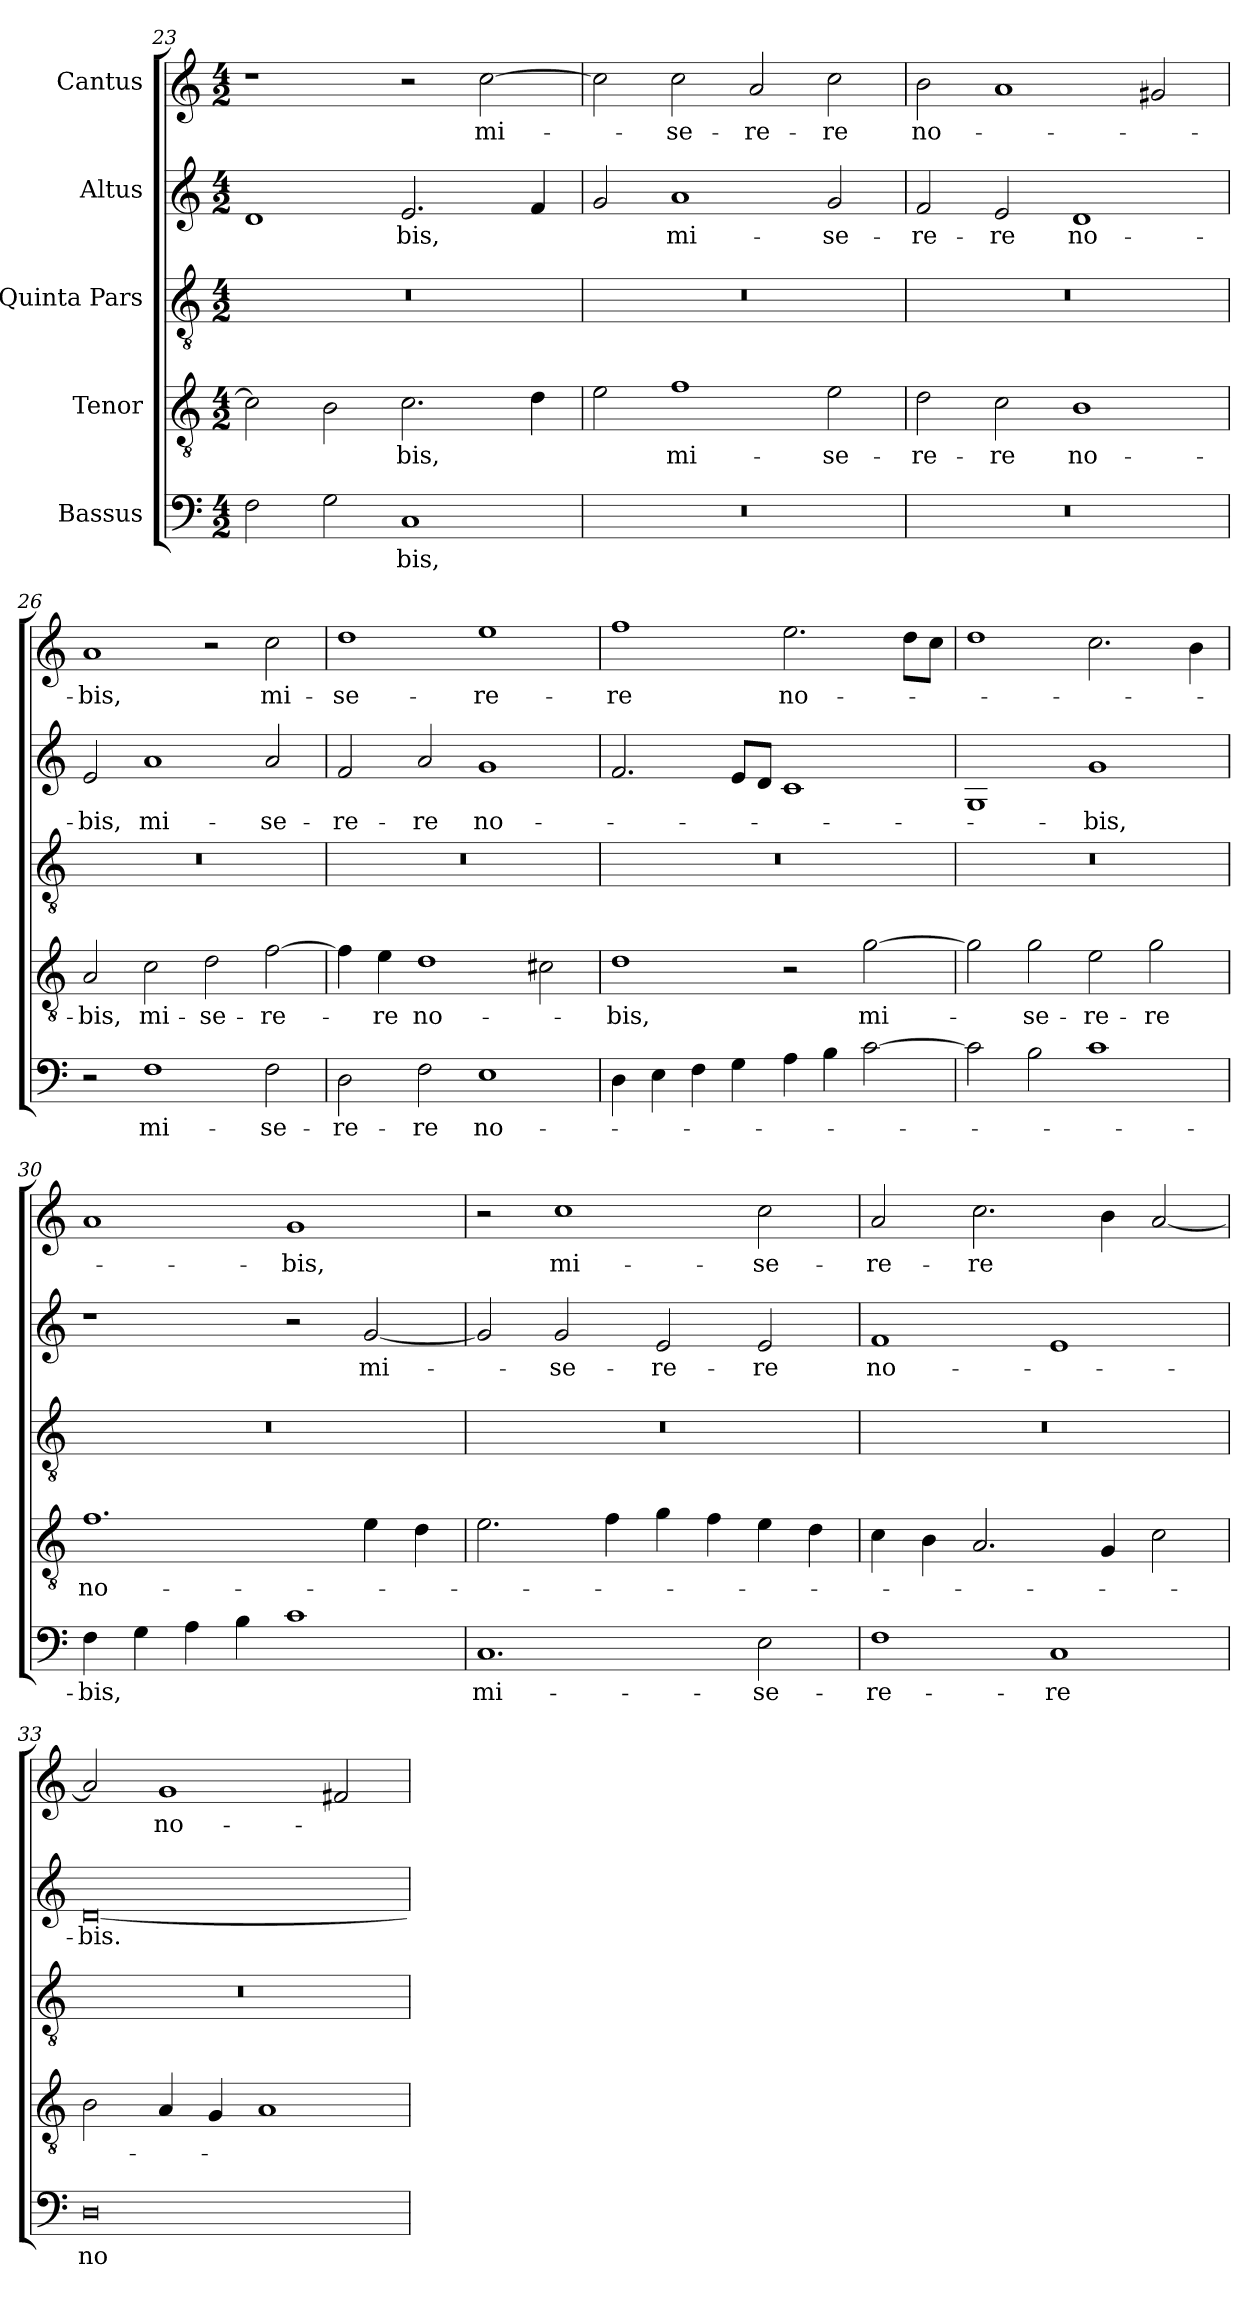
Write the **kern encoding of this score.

**kern	**text	**kern	**text	**kern	**kern	**text	**kern	**text
*part5	*part5	*part4	*part4	*part3	*part2	*part2	*part1	*part1
*staff5	*staff5	*staff4	*staff4	*staff3	*staff2	*staff2	*staff1	*staff1
*I"Bassus	*	*I"Tenor	*	*I"Quinta Pars	*I"Altus	*	*I"Cantus	*
*clefF4	*	*clefGv2	*	*clefGv2	*clefG2	*	*clefG2	*
*k[]	*	*k[]	*	*k[]	*k[]	*	*k[]	*
*M4/2	*	*M4/2	*	*M4/2	*M4/2	*	*M4/2	*
=23	=23	=23	=23	=23	=23	=23	=23	=23
2F\	.	2c\]	.	0r	1d/	.	1r	.
2G\	.	2B\	.	.	.	.	.	.
1C/	-bis,	2.c\	-bis,	.	2.e/	-bis,	2r	.
.	.	.	.	.	.	.	[2cc\	mi-
.	.	4d\	.	.	4f/	.	.	.
=24	=24	=24	=24	=24	=24	=24	=24	=24
0r	.	2e\	.	0r	2g/	.	2cc\]	.
.	.	1f\	mi-	.	1a/	mi-	2cc\	-se-
.	.	.	.	.	.	.	2a/	-re-
.	.	2e\	-se-	.	2g/	-se-	2cc\	-re
=25	=25	=25	=25	=25	=25	=25	=25	=25
0r	.	2d\	-re-	0r	2f/	-re-	2b\	no-
.	.	2c\	-re	.	2e/	-re	1a/	.
.	.	1B\	no-	.	1d/	no-	.	.
.	.	.	.	.	.	.	2g#X/	.
=26	=26	=26	=26	=26	=26	=26	=26	=26
2r	.	2A/	-bis,	0r	2e/	-bis,	1a/	-bis,
1F\	mi-	2c\	mi-	.	1a/	mi-	.	.
.	.	2d\	-se-	.	.	.	2r	.
2F\	-se-	[2f\	-re-	.	2a/	-se-	2cc\	mi-
=27	=27	=27	=27	=27	=27	=27	=27	=27
2D\	-re-	4f\]	.	0r	2f/	-re-	1dd\	-se-
.	.	4e\	-re	.	.	.	.	.
2F\	-re	1d\	no-	.	2a/	-re	.	.
1E\	no-	.	.	.	1g/	no-	1ee\	-re-
.	.	2c#X\	.	.	.	.	.	.
=28	=28	=28	=28	=28	=28	=28	=28	=28
4D\	.	1d\	-bis,	0r	2.f/	.	1ff\	-re
4E\	.	.	.	.	.	.	.	.
4F\	.	.	.	.	.	.	.	.
4G\	.	.	.	.	8e/L	.	.	.
.	.	.	.	.	8d/J	.	.	.
4A\	.	2r	.	.	1c/	.	2.ee\	no-
4B\	.	.	.	.	.	.	.	.
[2c\	.	[2g\	mi-	.	.	.	.	.
.	.	.	.	.	.	.	8dd\L	.
.	.	.	.	.	.	.	8cc\J	.
=29	=29	=29	=29	=29	=29	=29	=29	=29
2c\]	.	2g\]	.	0r	1G/	.	1dd\	.
2B\	.	2g\	-se-	.	.	.	.	.
1c\	.	2e\	-re-	.	1g/	-bis,	2.cc\	.
.	.	2g\	-re	.	.	.	.	.
.	.	.	.	.	.	.	4b\	.
=30	=30	=30	=30	=30	=30	=30	=30	=30
4F\	-bis,	1.f\	no-	0r	1r	.	1a/	.
4G\	.	.	.	.	.	.	.	.
4A\	.	.	.	.	.	.	.	.
4B\	.	.	.	.	.	.	.	.
1c\	.	.	.	.	2r	.	1g/	-bis,
.	.	4e\	.	.	[2g/	mi-	.	.
.	.	4d\	.	.	.	.	.	.
=31	=31	=31	=31	=31	=31	=31	=31	=31
1.C/	mi-	2.e\	.	0r	2g/]	.	2r	.
.	.	.	.	.	2g/	-se-	1cc\	mi-
.	.	4f\	.	.	.	.	.	.
.	.	4g\	.	.	2e/	-re-	.	.
.	.	4f\	.	.	.	.	.	.
2E\	-se-	4e\	.	.	2e/	-re	2cc\	-se-
.	.	4d\	.	.	.	.	.	.
=32	=32	=32	=32	=32	=32	=32	=32	=32
1F\	-re-	4c\	.	0r	1f/	no-	2a/	-re-
.	.	4B\	.	.	.	.	.	.
.	.	2.A/	.	.	.	.	2.cc\	-re
1C/	-re	.	.	.	1e/	.	.	.
.	.	4G/	.	.	.	.	4b\	.
.	.	2c\	.	.	.	.	[2a/	.
=33	=33	=33	=33	=33	=33	=33	=33	=33
0D\	no-	2B\	.	0r	[0d/	-bis.	2a/]	.
.	.	4A/	.	.	.	.	1g/	no-
.	.	4G/	.	.	.	.	.	.
.	.	1A/	.	.	.	.	.	.
.	.	.	.	.	.	.	2f#X/	.
=	=	=	=	=	=	=	=	=
*-	*-	*-	*-	*-	*-	*-	*-	*-
